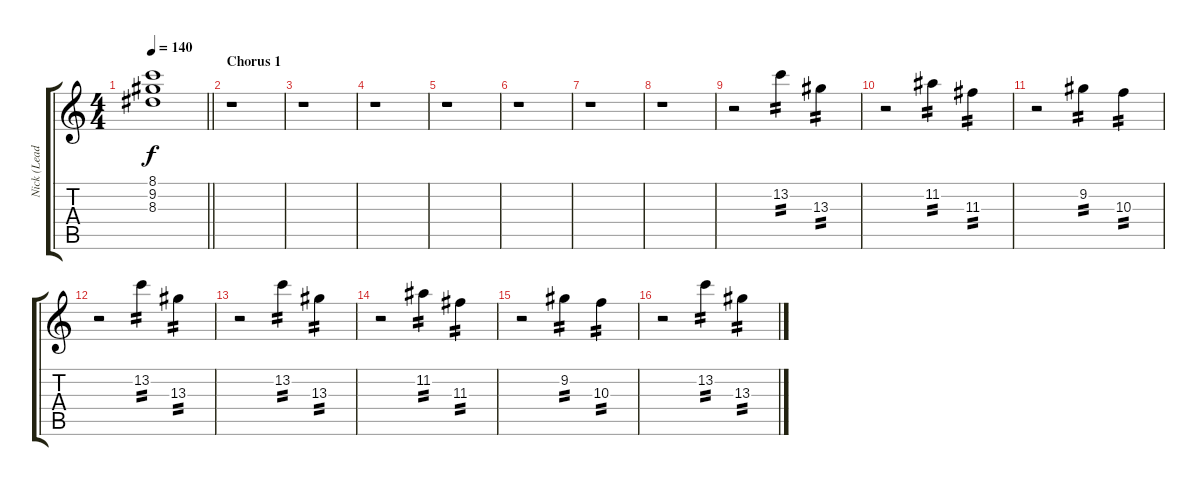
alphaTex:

\track ("Nick (Lead)" "Nick (Lead") {instrument overdrivenguitar}
\staff {score tabs}
\tuning (E4 B3 G3 D3 A2 E2) {hide}
\ts (4 4)
\tempo 140
\clef g2
\barLineRight lightlight
\ks c
(8.1{t} 9.2{t} 8.3{t}).1{dy f} |
\section ("" "Chorus 1")
r.1 |
r.1 |
r.1 |
r.1 |
r.1 |
r.1 |
r.1 |
r.2 13.2.4{tp 2} 13.3.4{tp 2} |
r.2 11.2.4{tp 2} 11.3.4{tp 2} |
r.2 9.2.4{tp 2} 10.3.4{tp 2} |
r.2 13.2.4{tp 2} 13.3.4{tp 2} |
r.2 13.2.4{tp 2} 13.3.4{tp 2} |
r.2 11.2.4{tp 2} 11.3.4{tp 2} |
r.2 9.2.4{tp 2} 10.3.4{tp 2} |
r.2 13.2.4{tp 2} 13.3.4{tp 2}
